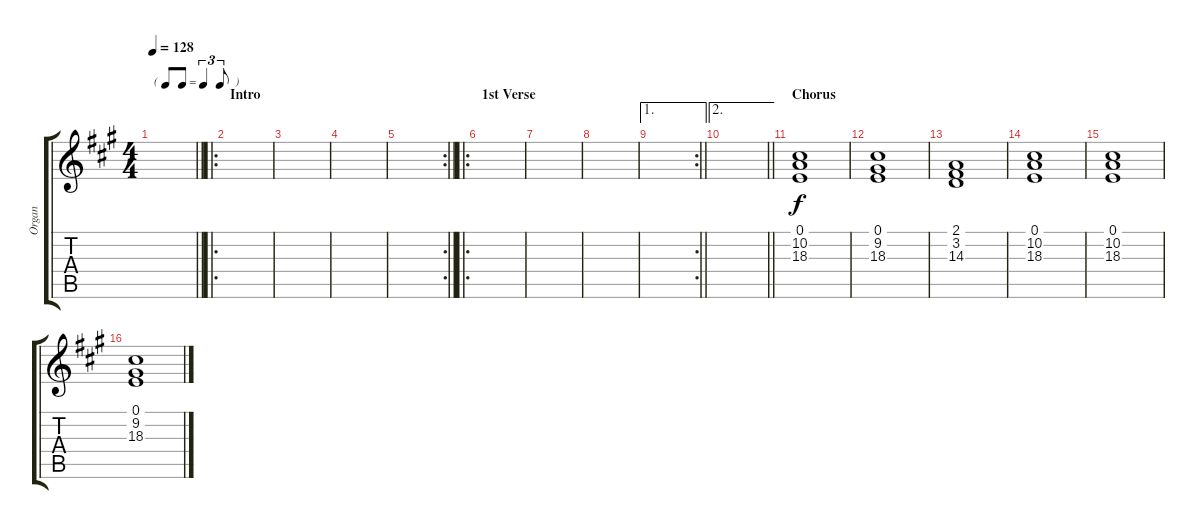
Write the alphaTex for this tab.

\track ("Organ" "Organ") {instrument drawbarorgan}
\staff {score tabs}
\tuning (E4 B3 G3 D3 A2 E2) {hide}
\ts (4 4)
\tf triplet8th
\tempo 128
\clef g2
\barLineRight lightlight
\ks a
|
\ro
\section ("" "Intro")
|
|
|
\rc 2
\barLineRight lightlight
|
\ro
\section ("" "1st Verse")
|
|
|
\ae 1
\rc 2
\barLineRight lightlight
|
\ae 2
\barLineRight lightlight
|
\section ("" "Chorus")
(0.1 10.2 18.3).1 |
(0.1 9.2 18.3).1 |
(2.1 3.2 14.3).1 |
(0.1 10.2 18.3).1 |
(0.1 10.2 18.3).1 |
(0.1 9.2 18.3).1
